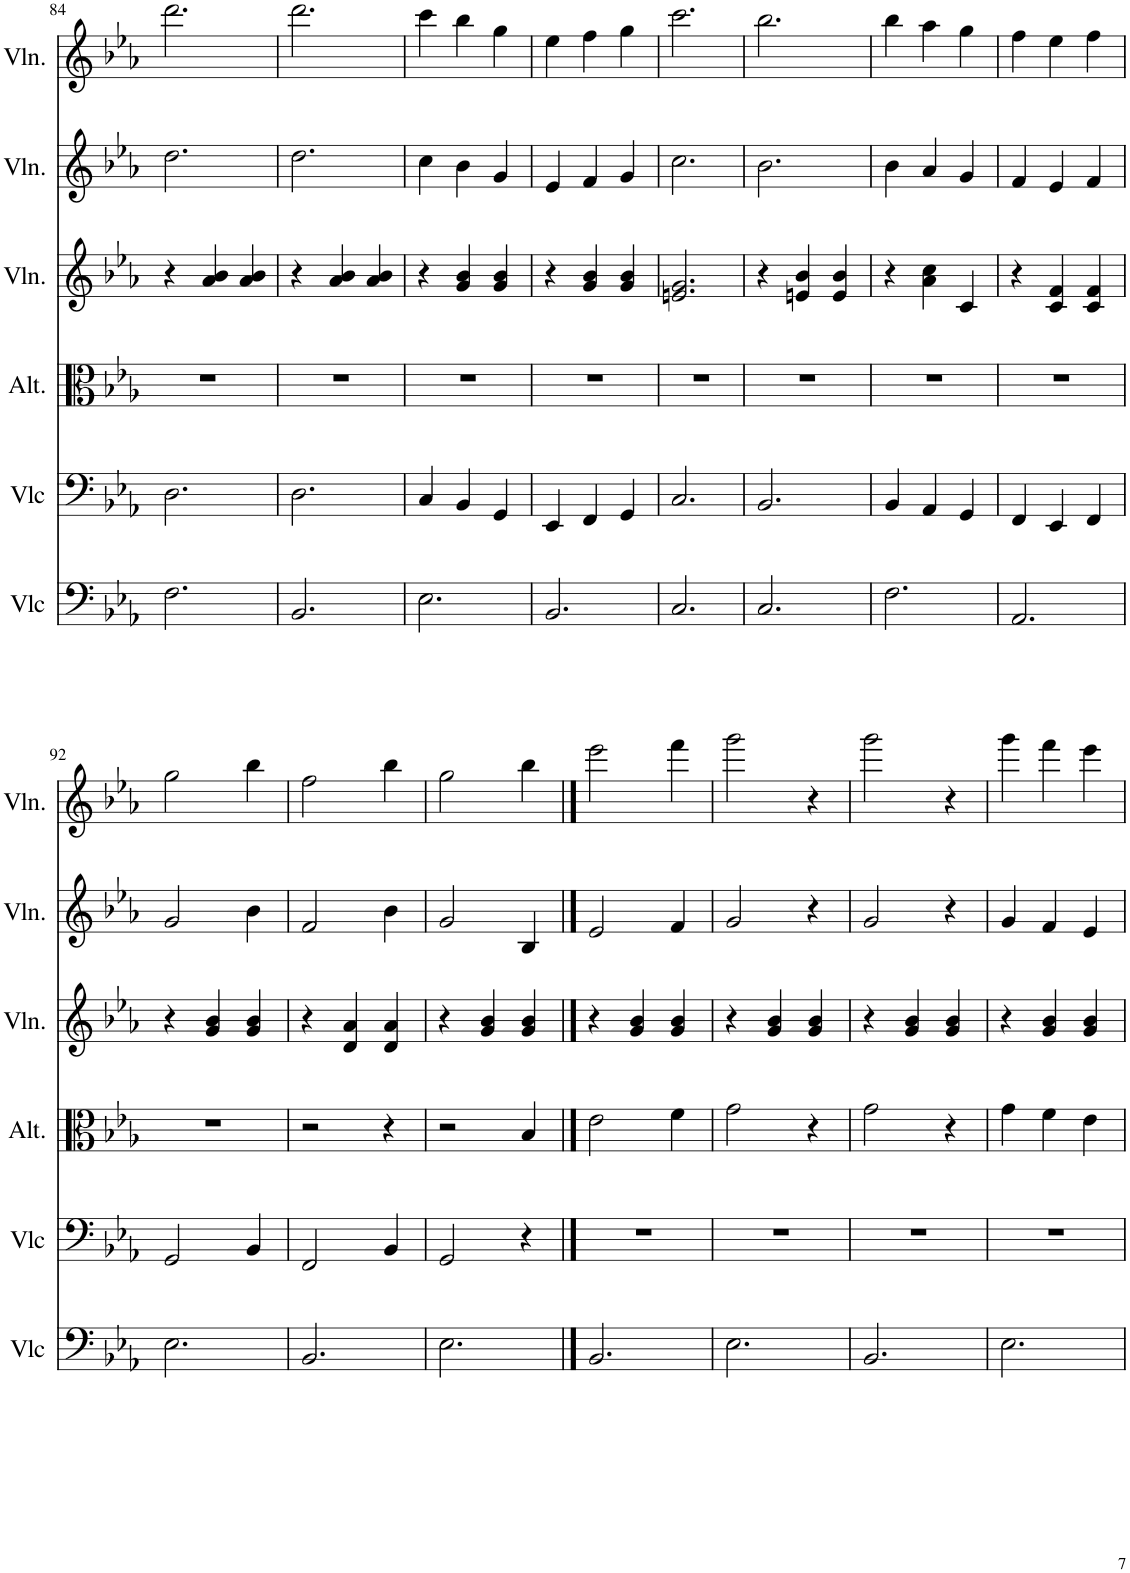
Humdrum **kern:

**kern	**kern	**kern	**kern	**kern	**kern
*part6	*part5	*part4	*part3	*part2	*part1
*staff6	*staff5	*staff4	*staff3	*staff2	*staff1
*I"2°       Violoncelle	*I"1°      Violoncelle soliste	*I"1°     Alto     Soliste	*I"3°/4°  Violon	*I"2°     Violon	*I"1°   Violon soliste
*I'Vlc	*I'Vlc	*I'Alt.	*I'Vln.	*I'Vln.	*I'Vln.
!!LO:PB:g=z
*clefF4	*clefF4	*clefC3	*clefG2	*clefG2	*clefG2
*k[b-e-a-]	*k[b-e-a-]	*k[b-e-a-]	*k[b-e-a-]	*k[b-e-a-]	*k[b-e-a-]
*M3/4	*M3/4	*M3/4	*M3/4	*M3/4	*M3/4
=84	=84	=84	=84	=84	=84
2.F\	2.D\	2.r	4r	2.dd\	2.ddd\
.	.	.	4a-/ 4b-/	.	.
.	.	.	4a-/ 4b-/	.	.
=85	=85	=85	=85	=85	=85
2.BB-/	2.D\	2.r	4r	2.dd\	2.ddd\
.	.	.	4a-/ 4b-/	.	.
.	.	.	4a-/ 4b-/	.	.
=86	=86	=86	=86	=86	=86
2.E-\	4C/	2.r	4r	4cc\	4ccc\
.	4BB-/	.	4g/ 4b-/	4b-\	4bb-\
.	4GG/	.	4g/ 4b-/	4g/	4gg\
=87	=87	=87	=87	=87	=87
2.BB-/	4EE-/	2.r	4r	4e-/	4ee-\
.	4FF/	.	4g/ 4b-/	4f/	4ff\
.	4GG/	.	4g/ 4b-/	4g/	4gg\
=88	=88	=88	=88	=88	=88
2.C/	2.C/	2.r	2.en/ 2.g/	2.cc\	2.ccc\
=89	=89	=89	=89	=89	=89
2.C/	2.BB-/	2.r	4r	2.b-\	2.bb-\
.	.	.	4en/ 4b-/	.	.
.	.	.	4e/ 4b-/	.	.
=90	=90	=90	=90	=90	=90
2.F\	4BB-/	2.r	4r	4b-\	4bb-\
.	4AA-/	.	4a-\ 4cc\	4a-/	4aa-\
.	4GG/	.	4c/	4g/	4gg\
=91	=91	=91	=91	=91	=91
2.AA-/	4FF/	2.r	4r	4f/	4ff\
.	4EE-/	.	4c/ 4f/	4e-/	4ee-\
.	4FF/	.	4c/ 4f/	4f/	4ff\
!!LO:LB:g=z
=92	=92	=92	=92	=92	=92
2.E-\	2GG/	2.r	4r	2g/	2gg\
.	.	.	4g/ 4b-/	.	.
.	4BB-/	.	4g/ 4b-/	4b-\	4bb-\
=93	=93	=93	=93	=93	=93
2.BB-/	2FF/	2r	4r	2f/	2ff\
.	.	.	4d/ 4a-/	.	.
.	4BB-/	4r	4d/ 4a-/	4b-\	4bb-\
=94	=94	=94	=94	=94	=94
2.E-\	2GG/	2r	4r	2g/	2gg\
.	.	.	4g/ 4b-/	.	.
.	4r	4B-/	4g/ 4b-/	4B-/	4bb-\
==95	==95	==95	==95	==95	==95
2.BB-/	2.r	2e-\	4r	2e-/	2eee-\
.	.	.	4g/ 4b-/	.	.
.	.	4f\	4g/ 4b-/	4f/	4fff\
=96	=96	=96	=96	=96	=96
2.E-\	2.r	2g\	4r	2g/	2ggg\
.	.	.	4g/ 4b-/	.	.
.	.	4r	4g/ 4b-/	4r	4r
=97	=97	=97	=97	=97	=97
2.BB-/	2.r	2g\	4r	2g/	2ggg\
.	.	.	4g/ 4b-/	.	.
.	.	4r	4g/ 4b-/	4r	4r
=98	=98	=98	=98	=98	=98
2.E-\	2.r	4g\	4r	4g/	4ggg\
.	.	4f\	4g/ 4b-/	4f/	4fff\
.	.	4e-\	4g/ 4b-/	4e-/	4eee-\
=	=	=	=	=	=
*-	*-	*-	*-	*-	*-
